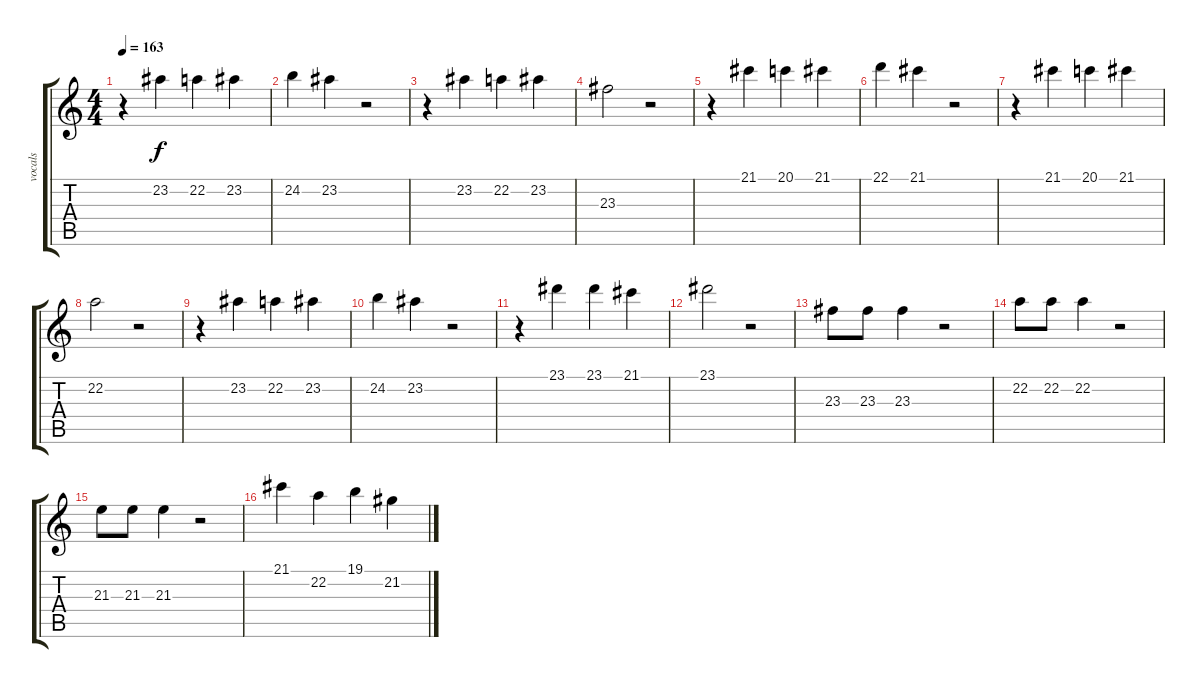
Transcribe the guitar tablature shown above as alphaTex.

\track ("vocals" "vocals") {instrument oboe}
\staff {score tabs}
\tuning (E4 B3 G3 D3 A2 E2) {hide}
\ts (4 4)
\tempo 163
\clef g2
\ks c
r.4{dy f} 23.2.4 22.2.4 23.2.4 |
24.2.4 23.2.4 r.2 |
r.4 23.2.4 22.2.4 23.2.4 |
23.3.2 r.2 |
r.4 21.1.4 20.1.4 21.1.4 |
22.1.4 21.1.4 r.2 |
r.4 21.1.4 20.1.4 21.1.4 |
22.2.2 r.2 |
r.4 23.2.4 22.2.4 23.2.4 |
24.2.4 23.2.4 r.2 |
r.4 23.1.4 23.1.4 21.1.4 |
23.1.2 r.2 |
23.3.8 23.3.8 23.3.4 r.2 |
22.2.8 22.2.8 22.2.4 r.2 |
21.3.8 21.3.8 21.3.4 r.2 |
21.1.4 22.2.4 19.1.4 21.2.4
